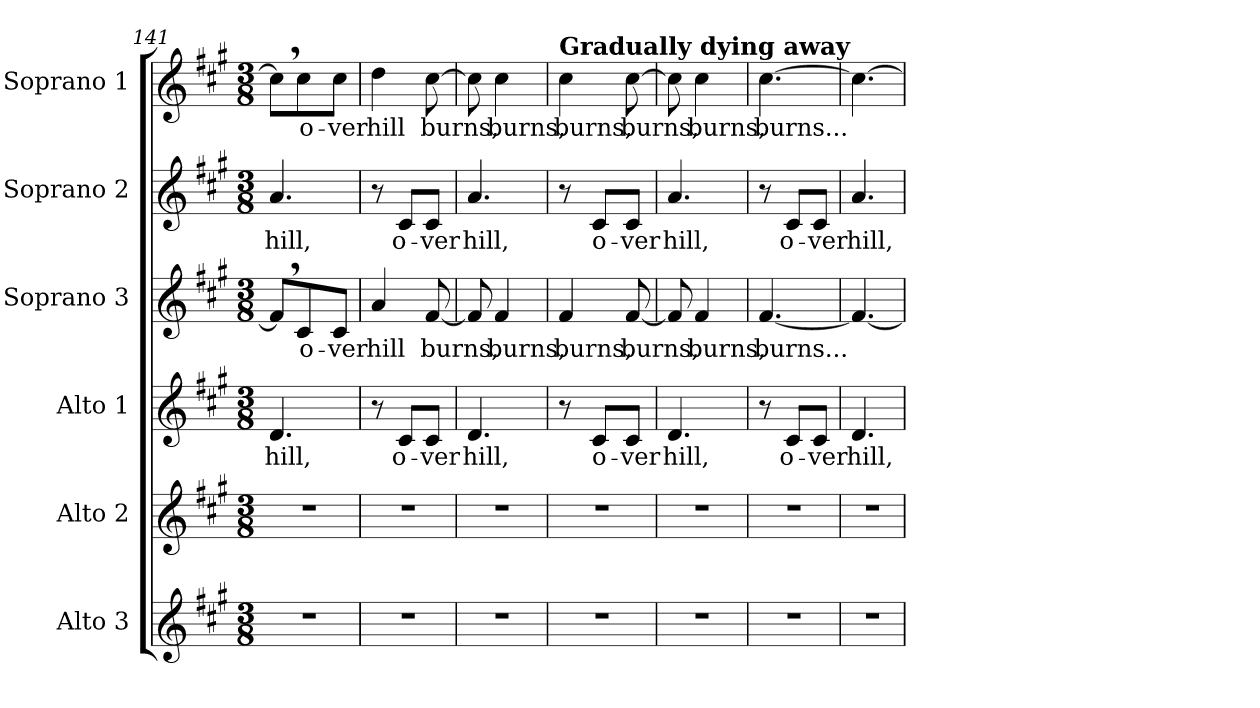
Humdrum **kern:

**kern	**kern	**kern	**text	**kern	**text	**kern	**text	**kern	**text
*part6	*part5	*part4	*part4	*part3	*part3	*part2	*part2	*part1	*part1
*staff6	*staff5	*staff4	*staff4	*staff3	*staff3	*staff2	*staff2	*staff1	*staff1
*I"Alto 3	*I"Alto 2	*I"Alto 1	*	*I"Soprano 3	*	*I"Soprano 2	*	*I"Soprano 1	*
*I'A 3	*I'A 2	*I'A 1	*	*I'S 3	*	*I'S 2	*	*I'S 1	*
!!LO:LB:g=z
*clefG2	*clefG2	*clefG2	*	*clefG2	*	*clefG2	*	*clefG2	*
*k[f#c#g#]	*k[f#c#g#]	*k[f#c#g#]	*	*k[f#c#g#]	*	*k[f#c#g#]	*	*k[f#c#g#]	*
*f#:	*f#:	*f#:	*	*f#:	*	*f#:	*	*f#:	*
*M3/8	*M3/8	*M3/8	*	*M3/8	*	*M3/8	*	*M3/8	*
=141	=141	=141	=141	=141	=141	=141	=141	=141	=141
!	!	!	!LO:LY:b	!	!	!	!	!	!
!	!	!	!	!	!	!	!LO:LY:b	!	!
4.r	4.r	4.d/	hill,	8f#,>/L]	.	4.a/	hill,	8cc#,>\L]	.
!	!	!	!	!	!LO:LY:b	!	!	!	!
!	!	!	!	!	!	!	!	!	!LO:LY:b
.	.	.	.	8c#/	o-	.	.	8cc#\	o-
!	!	!	!	!	!LO:LY:b	!	!	!	!
!	!	!	!	!	!	!	!	!	!LO:LY:b
.	.	.	.	8c#/J	-ver	.	.	8cc#\J	-ver
=142	=142	=142	=142	=142	=142	=142	=142	=142	=142
!	!	!	!	!	!LO:LY:b	!	!	!	!
!	!	!	!	!	!	!	!	!	!LO:LY:b
4.r	4.r	8r	.	4a/	hill	8r	.	4dd\	hill
!	!	!	!LO:LY:b	!	!	!	!	!	!
!	!	!	!	!	!	!	!LO:LY:b	!	!
.	.	8c#/L	o-	.	.	8c#/L	o-	.	.
!	!	!	!LO:LY:b	!	!	!	!	!	!
!	!	!	!	!	!LO:LY:b	!	!	!	!
!	!	!	!	!	!	!	!LO:LY:b	!	!
!	!	!	!	!	!	!	!	!	!LO:LY:b
.	.	8c#/J	-ver	[8f#/	burns,	8c#/J	-ver	[8cc#\	burns,
=143	=143	=143	=143	=143	=143	=143	=143	=143	=143
!	!	!	!LO:LY:b	!	!	!	!	!	!
!	!	!	!	!	!	!	!LO:LY:b	!	!
4.r	4.r	4.d/	hill,	8f#/]	.	4.a/	hill,	8cc#\]	.
!	!	!	!	!	!LO:LY:b	!	!	!	!
!	!	!	!	!	!	!	!	!	!LO:LY:b
.	.	.	.	4f#/	burns,	.	.	4cc#\	burns,
=144	=144	=144	=144	=144	=144	=144	=144	=144	=144
!	!	!	!	!	!LO:LY:b	!	!	!	!
!	!	!	!	!	!	!	!	!LO:TX:a:B:t=Gradually dying away	!
!	!	!	!	!	!	!	!	!	!LO:LY:b
4.r	4.r	8r	.	4f#/	burns,	8r	.	4cc#\	burns,
!	!	!	!LO:LY:b	!	!	!	!	!	!
!	!	!	!	!	!	!	!LO:LY:b	!	!
.	.	8c#/L	o-	.	.	8c#/L	o-	.	.
!	!	!	!LO:LY:b	!	!	!	!	!	!
!	!	!	!	!	!LO:LY:b	!	!	!	!
!	!	!	!	!	!	!	!LO:LY:b	!	!
!	!	!	!	!	!	!	!	!	!LO:LY:b
.	.	8c#/J	-ver	[8f#/	burns,	8c#/J	-ver	[8cc#\	burns,
=145	=145	=145	=145	=145	=145	=145	=145	=145	=145
!	!	!	!LO:LY:b	!	!	!	!	!	!
!	!	!	!	!	!	!	!LO:LY:b	!	!
4.r	4.r	4.d/	hill,	8f#/]	.	4.a/	hill,	8cc#\]	.
!	!	!	!	!	!LO:LY:b	!	!	!	!
!	!	!	!	!	!	!	!	!	!LO:LY:b
.	.	.	.	4f#/	burns,	.	.	4cc#\	burns,
=146	=146	=146	=146	=146	=146	=146	=146	=146	=146
!	!	!	!	!	!LO:LY:b	!	!	!	!
!	!	!	!	!	!	!	!	!	!LO:LY:b
4.r	4.r	8r	.	[4.f#/	burns...	8r	.	[4.cc#\	burns...
!	!	!	!LO:LY:b	!	!	!	!	!	!
!	!	!	!	!	!	!	!LO:LY:b	!	!
.	.	8c#/L	o-	.	.	8c#/L	o-	.	.
!	!	!	!LO:LY:b	!	!	!	!	!	!
!	!	!	!	!	!	!	!LO:LY:b	!	!
.	.	8c#/J	-ver	.	.	8c#/J	-ver	.	.
=147	=147	=147	=147	=147	=147	=147	=147	=147	=147
!	!	!	!LO:LY:b	!	!	!	!	!	!
!	!	!	!	!	!	!	!LO:LY:b	!	!
4.r	4.r	4.d/	hill,	4.f#/_	.	4.a/	hill,	4.cc#\_	.
=	=	=	=	=	=	=	=	=	=
*-	*-	*-	*-	*-	*-	*-	*-	*-	*-
